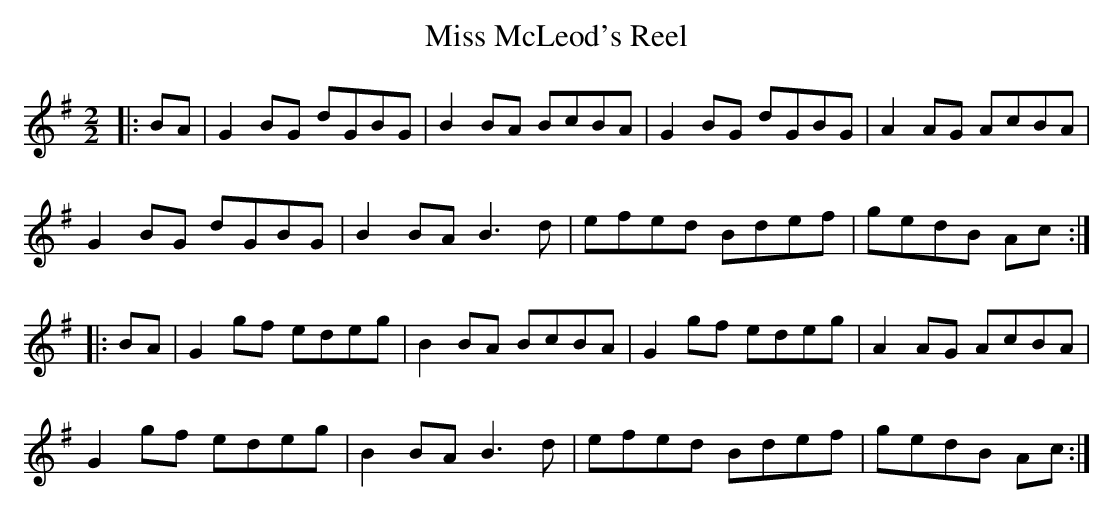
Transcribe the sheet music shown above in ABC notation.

X:1
T:Miss McLeod's Reel
M:2/2
L:1/8
K:G
|:BA | G2 BG dGBG | B2 BA BcBA | G2 BG dGBG | A2 AG AcBA |
G2 BG dGBG | B2 BA B3 d | efed  Bdef | gedB Ac :|
|:BA |  G2 gf edeg | B2 BA BcBA | G2 gf edeg | A2 AG AcBA |
G2 gf edeg | B2 BA B3 d | efed  Bdef | gedB Ac :|
